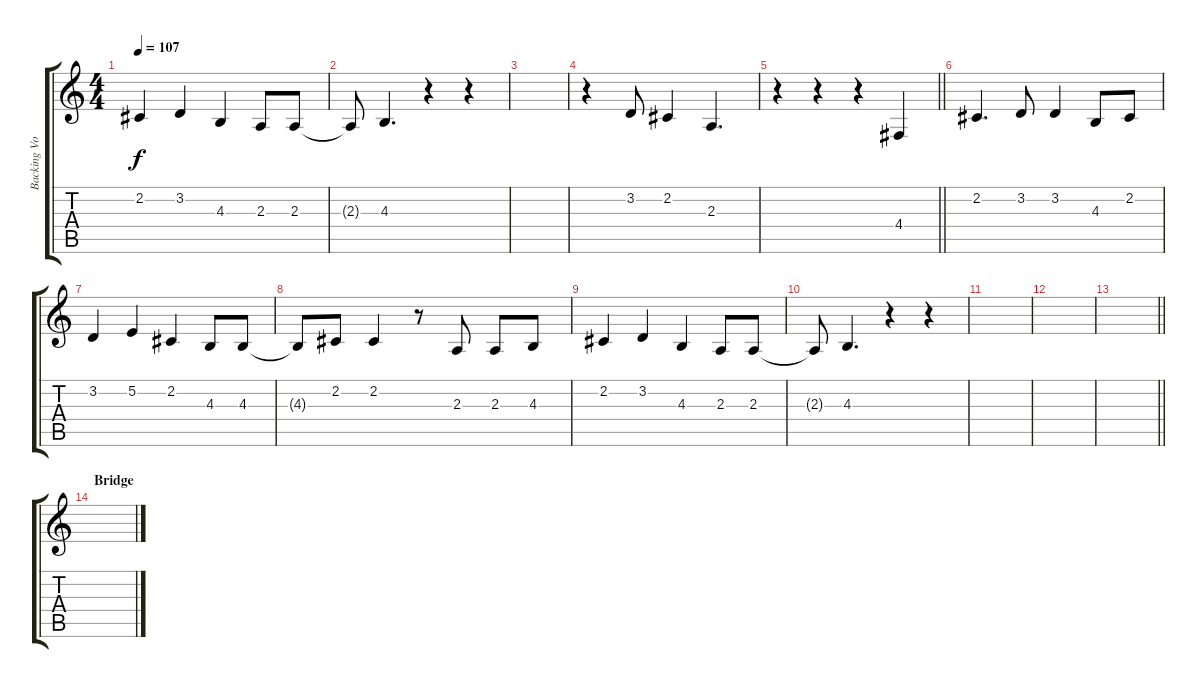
\track ("Backing Vocals" "Backing Vo") {instrument lead6voice}
\staff {score tabs}
\tuning (E4 B3 G3 D3 A2 D2) {hide}
\ts (4 4)
\tempo 107
\clef g2
\ks c
2.2.4{dy f} 3.2.4 4.3.4 2.3.8 2.3.8 |
2.3{t}.8 4.3.4{d} r.4 r.4 |
|
r.4 3.2.8 2.2.4 2.3.4{d} |
\barLineRight lightlight
r.4 r.4 r.4 4.4.4 |
\section ("" "")
2.2.4{d} 3.2.8 3.2.4 4.3.8 2.2.8 |
3.2.4 5.2.4 2.2.4 4.3.8 4.3.8 |
4.3{t}.8 2.2.8 2.2.4 r.8 2.3.8 2.3.8 4.3.8 |
2.2.4 3.2.4 4.3.4 2.3.8 2.3.8 |
2.3{t}.8 4.3.4{d} r.4 r.4 |
|
|
\barLineRight lightlight
|
\section ("" "Bridge")
